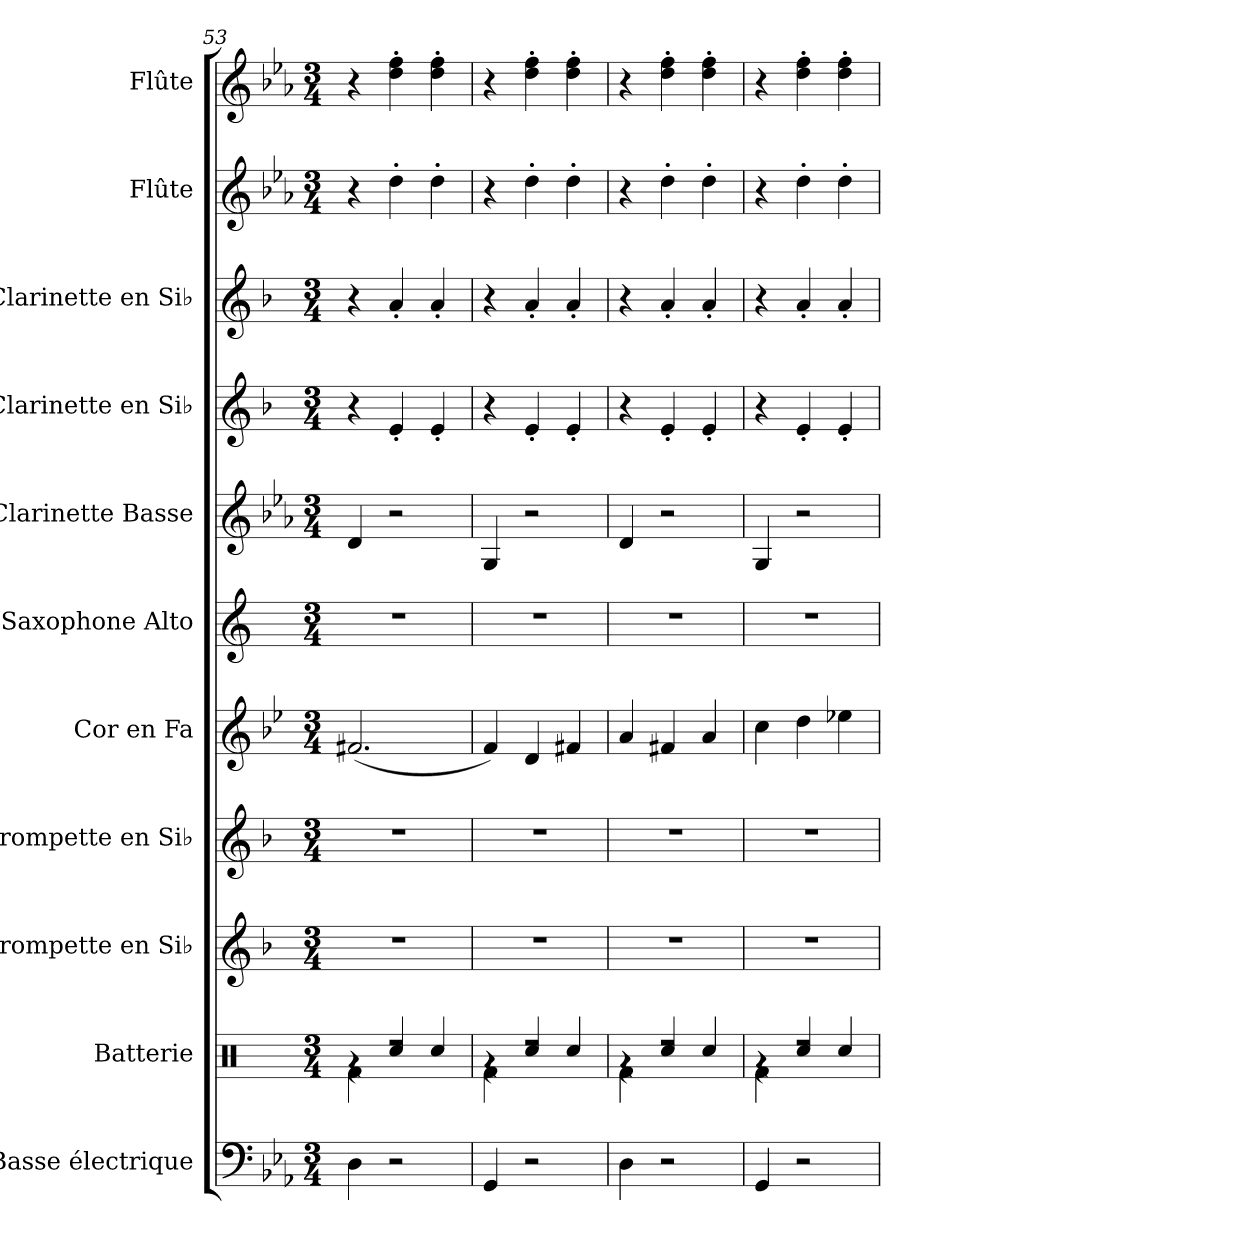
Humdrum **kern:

**kern	**kern	**kern	**kern	**kern	**kern	**kern	**kern	**kern	**kern	**kern
*part11	*part10	*part9	*part8	*part7	*part6	*part5	*part4	*part3	*part2	*part1
*staff11	*staff10	*staff9	*staff8	*staff7	*staff6	*staff5	*staff4	*staff3	*staff2	*staff1
*I"Basse électrique	*I"Batterie	*I"Trompette en Si♭	*I"Trompette en Si♭	*I"Cor en Fa	*I"Saxophone Alto	*I"Clarinette Basse	*I"Clarinette en Si♭	*I"Clarinette en Si♭	*I"Flûte	*I"Flûte
*I'B. él.	*I'Batt.	*I'Tromp. Si♭	*I'Tromp. Si♭	*I'Cor Fa	*I'Sax. A.	*I'Cl. basse	*I'Clar. Si♭	*I'Clar. Si♭	*I'Fl.	*I'Fl.
*clefF4	*clefX	*clefG2	*clefG2	*clefG2	*clefG2	*clefG2	*clefG2	*clefG2	*clefG2	*clefG2
*ITrd7c12	*	*ITrd1c2	*ITrd1c2	*ITrd4c7	*ITrd5c9	*ITrd8c14	*ITrd1c2	*ITrd1c2	*	*
*k[b-e-a-]	*k[]	*k[b-e-a-]	*k[b-e-a-]	*k[b-e-a-]	*k[b-e-a-]	*k[b-e-a-]	*k[b-e-a-]	*k[b-e-a-]	*k[b-e-a-]	*k[b-e-a-]
*M3/4	*M3/4	*M3/4	*M3/4	*M3/4	*M3/4	*M3/4	*M3/4	*M3/4	*M3/4	*M3/4
=53	=53	=53	=53	=53	=53	=53	=53	=53	=53	=53
*	*^	*	*	*	*	*	*	*	*	*
4DD\	4rg	4Rf\	2.r	2.r	(2.Bn/	2.r	4D/	4r	4r	4r	4r
2r	4Rcc/	2rdd	.	.	.	.	2r	4d'/	4g'/	4dd'\	4dd\' 4ff\'
.	4Rcc/	.	.	.	.	.	.	4d'/	4g'/	4dd'\	4dd\' 4ff\'
=54	=54	=54	=54	=54	=54	=54	=54	=54	=54	=54	=54
4GGG/	4rg	4Rf\	2.r	2.r	4B-/)	2.r	4GG/	4r	4r	4r	4r
2r	4Rcc/	2rdd	.	.	4G/	.	2r	4d'/	4g'/	4dd'\	4dd\' 4ff\'
.	4Rcc/	.	.	.	4Bn/	.	.	4d'/	4g'/	4dd'\	4dd\' 4ff\'
=55	=55	=55	=55	=55	=55	=55	=55	=55	=55	=55	=55
4DD\	4rg	4Rf\	2.r	2.r	4d/	2.r	4D/	4r	4r	4r	4r
2r	4Rcc/	2rdd	.	.	4Bn/	.	2r	4d'/	4g'/	4dd'\	4dd\' 4ff\'
.	4Rcc/	.	.	.	4d/	.	.	4d'/	4g'/	4dd'\	4dd\' 4ff\'
=56	=56	=56	=56	=56	=56	=56	=56	=56	=56	=56	=56
4GGG/	4rg	4Rf\	2.r	2.r	4f\	2.r	4GG/	4r	4r	4r	4r
2r	4Rcc/	2rdd	.	.	4g\	.	2r	4d'/	4g'/	4dd'\	4dd\' 4ff\'
.	4Rcc/	.	.	.	4a-X\	.	.	4d'/	4g'/	4dd'\	4dd\' 4ff\'
*	*v	*v	*	*	*	*	*	*	*	*	*
=	=	=	=	=	=	=	=	=	=	=
*-	*-	*-	*-	*-	*-	*-	*-	*-	*-	*-
